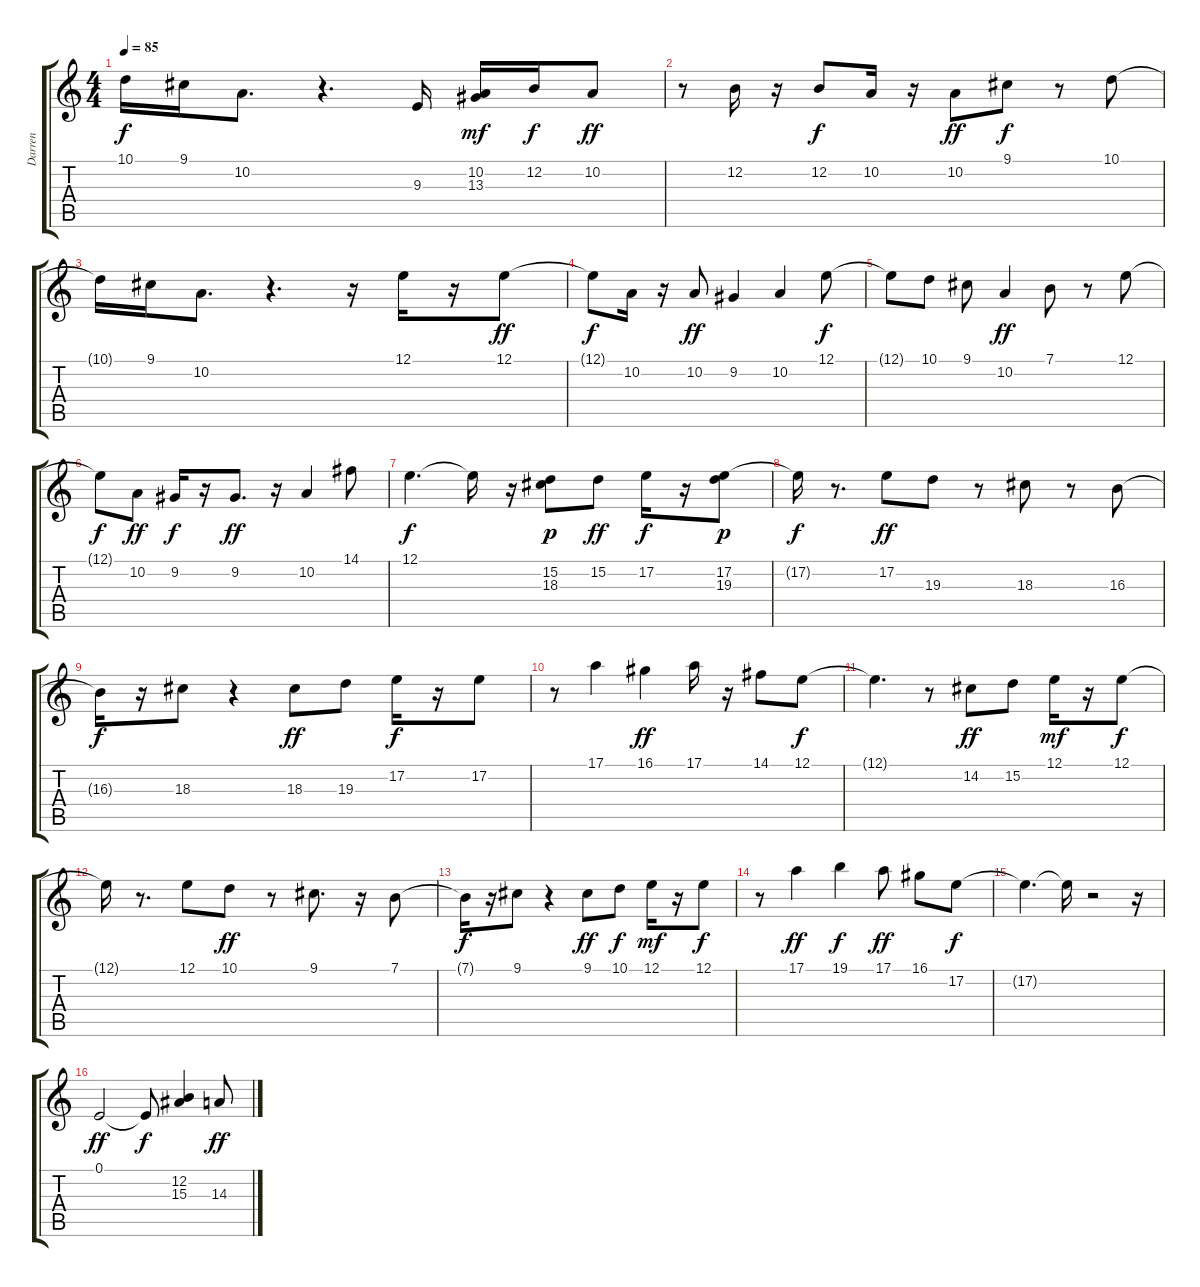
\track ("Darren" "Darren") {instrument lead3calliope}
\staff {score tabs}
\tuning (E4 B3 G3 D3 A2 E2) {hide}
\ts (4 4)
\tempo 85
\clef g2
\ks c
10.1{t}.16{dy f} 9.1.16 10.2.8{d} r.4{d} 9.3.16 (10.2 13.3).16{dy mf} 12.2.16{dy f} 10.2.8{dy ff} |
r.8 12.2.16 r.16 12.2.8{dy f} 10.2.16 r.16 10.2.8{dy ff} 9.1.8{dy f} r.8 10.1.8 |
10.1{t}.16 9.1.16 10.2.8{d} r.4{d} r.16 12.1.16 r.16 12.1.8{dy ff} |
12.1{t}.8{dy f} 10.2.16 r.16 10.2.8{dy ff} 9.2.4 10.2.4 12.1.8{dy f} |
12.1{t}.8 10.1.8 9.1.8 10.2.4{dy ff} 7.1.8 r.8 12.1.8 |
12.1{t}.8{dy f} 10.2.8{dy ff} 9.2.16{dy f} r.16 9.2.8{d dy ff} r.16 10.2.4 14.1.8 |
12.1.4{d dy f} 12.1{t}.16 r.16 (15.2 18.3).8{dy p} 15.2.8{dy ff} 17.2.16{dy f} r.16 (17.2 19.3).8{dy p} |
17.2{t}.16{dy f} r.8{d} 17.2.8{dy ff} 19.3.8 r.8 18.3.8 r.8 16.3.8 |
16.3{t}.16{dy f} r.16 18.3.8 r.4 18.3.8{dy ff} 19.3.8 17.2.16{dy f} r.16 17.2.8 |
r.8 17.1.4 16.1.4{dy ff} 17.1.16 r.16 14.1.8 12.1.8{dy f} |
12.1{t}.4{d} r.8 14.2.8{dy ff} 15.2.8 12.1.16{dy mf} r.16 12.1.8{dy f} |
12.1{t}.16 r.8{d} 12.1.8 10.1.8{dy ff} r.8 9.1.8{d} r.16 7.1.8 |
7.1{t}.16{dy f} r.16 9.1.8 r.4 9.1.8{dy ff} 10.1.8{dy f} 12.1.16{dy mf} r.16 12.1.8{dy f} |
r.8 17.1.4{dy ff} 19.1.4{dy f} 17.1.8{dy ff} 16.1.8 17.2.8{dy f} |
17.2{t}.4{d} 17.2{t}.16 r.2 r.16 |
0.1.2{dy ff} 0.1{t}.8{dy f} (12.2 15.3).4 14.3.8{dy ff}
